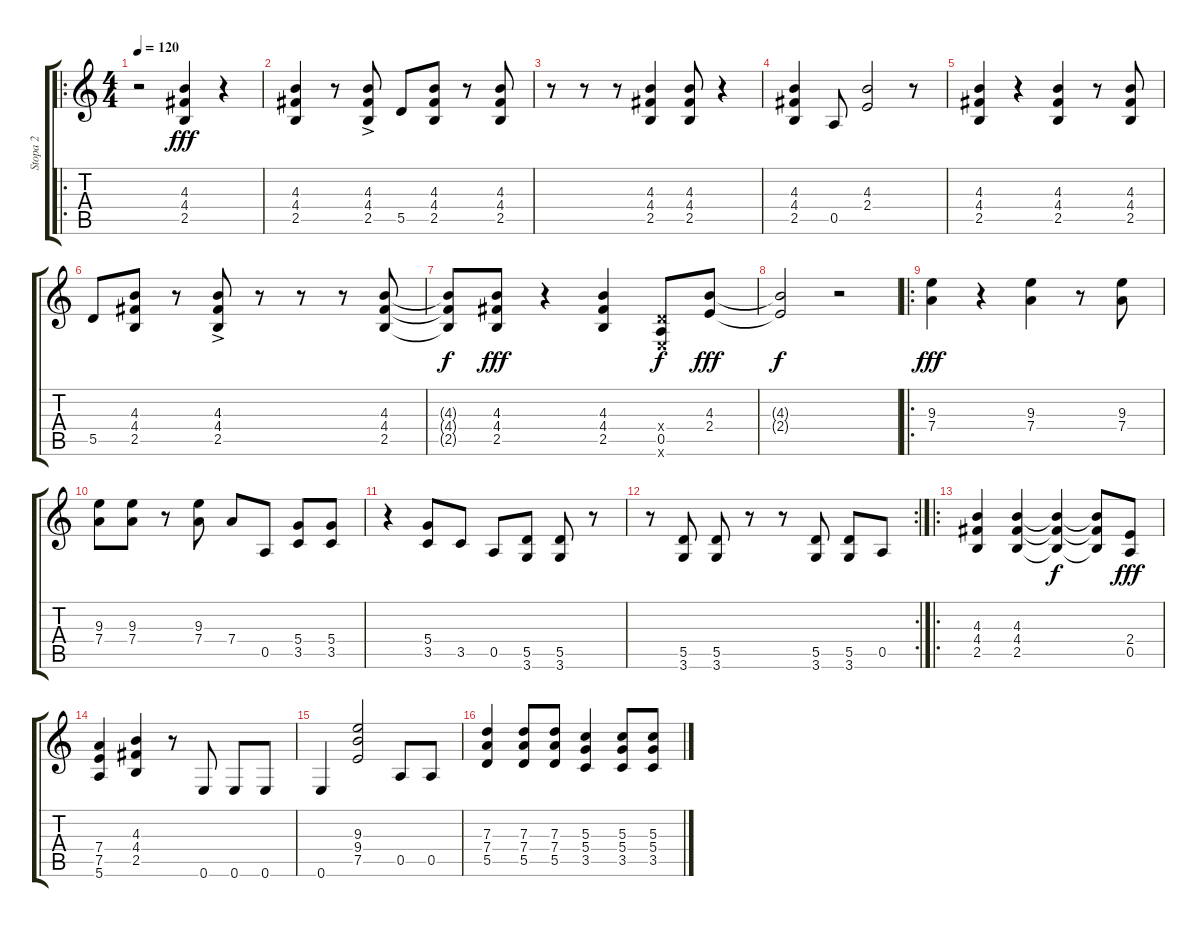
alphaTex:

\track ("Stopa 2" "Stopa 2") {instrument distortionguitar}
\staff {score tabs}
\tuning (E4 B3 G3 D3 A2 E2) {hide}
\ro
\ts (4 4)
\tempo 120
\clef g2
\ks c
r.2{dy fff} (4.3 4.4 2.5).4 r.4 |
(4.3 4.4 2.5).4 r.8 (4.3 4.4{ac} 2.5).8 5.5.8 (4.3 4.4 2.5).8 r.8 (4.3 4.4 2.5).8 |
r.8 r.8 r.8 (4.3 4.4 2.5).4 (4.3 4.4 2.5).8 r.4 |
(4.3 4.4 2.5).4 0.5.8 (4.3 2.4).2 r.8 |
(4.3 4.4 2.5).4 r.4 (4.3 4.4 2.5).4 r.8 (4.3 4.4 2.5).8 |
5.5.8 (4.3 4.4 2.5).8 r.8 (4.3 4.4{ac} 2.5).8 r.8 r.8 r.8 (4.3 4.4 2.5).8 |
(4.3{t} 4.4{t} 2.5{t}).8{dy f} (4.3 4.4 2.5).8{dy fff} r.4 (4.3 4.4 2.5).4 (0.4{x} 0.5 0.6{x}).8{dy f} (4.3 2.4).8{dy fff} |
(4.3{t} 2.4{t}).2{dy f} r.2 |
\ro
(9.3 7.4).4{dy fff} r.4 (9.3 7.4).4 r.8 (9.3 7.4).8 |
(9.3 7.4).8 (9.3 7.4).8 r.8 (9.3 7.4).8 7.4.8 0.5.8 (5.4 3.5).8 (5.4 3.5).8 |
r.4 (5.4 3.5).8 3.5.8 0.5.8 (5.5 3.6).8 (5.5 3.6).8 r.8 |
\rc 2
r.8 (5.5 3.6).8 (5.5 3.6).8 r.8 r.8 (5.5 3.6).8 (5.5 3.6).8 0.5.8 |
\ro
(4.3 4.4 2.5).4 (4.3 4.4 2.5).4 (4.3{t} 4.4{t} 2.5{t}).4{dy f} (4.3{t} 4.4{t} 2.5{t}).8 (2.4 0.5).8{dy fff} |
(7.4 7.5 5.6).4 (4.3 4.4 2.5).4 r.8 0.6.8 0.6.8 0.6.8 |
0.6.4 (9.3 9.4 7.5).2 0.5.8 0.5.8 |
(7.3 7.4 5.5).4 (7.3 7.4 5.5).8 (7.3 7.4 5.5).8 (5.3 5.4 3.5).4 (5.3 5.4 3.5).8 (5.3 5.4 3.5).8
